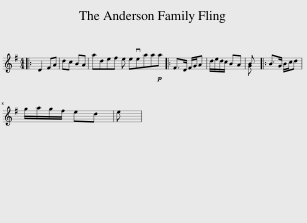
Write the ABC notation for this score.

X:1
%%score ( 1 2 )
L:1/8
M:4/4
I:linebreak $
K:G
V:1 treble
V:2 treble
V:1
|: D2 FA | dc BA | adef e eveaa!p!a |: F>D F/G/A | d/e/d/c/ BA | %5
 B |: B>G B/c/d |$ g/a/g/f/ ed | e | %9
V:2
|: x4 | x4 | x10 |: x4 | x4 | %5
 G |: x4 |$ x4 | x | %9
